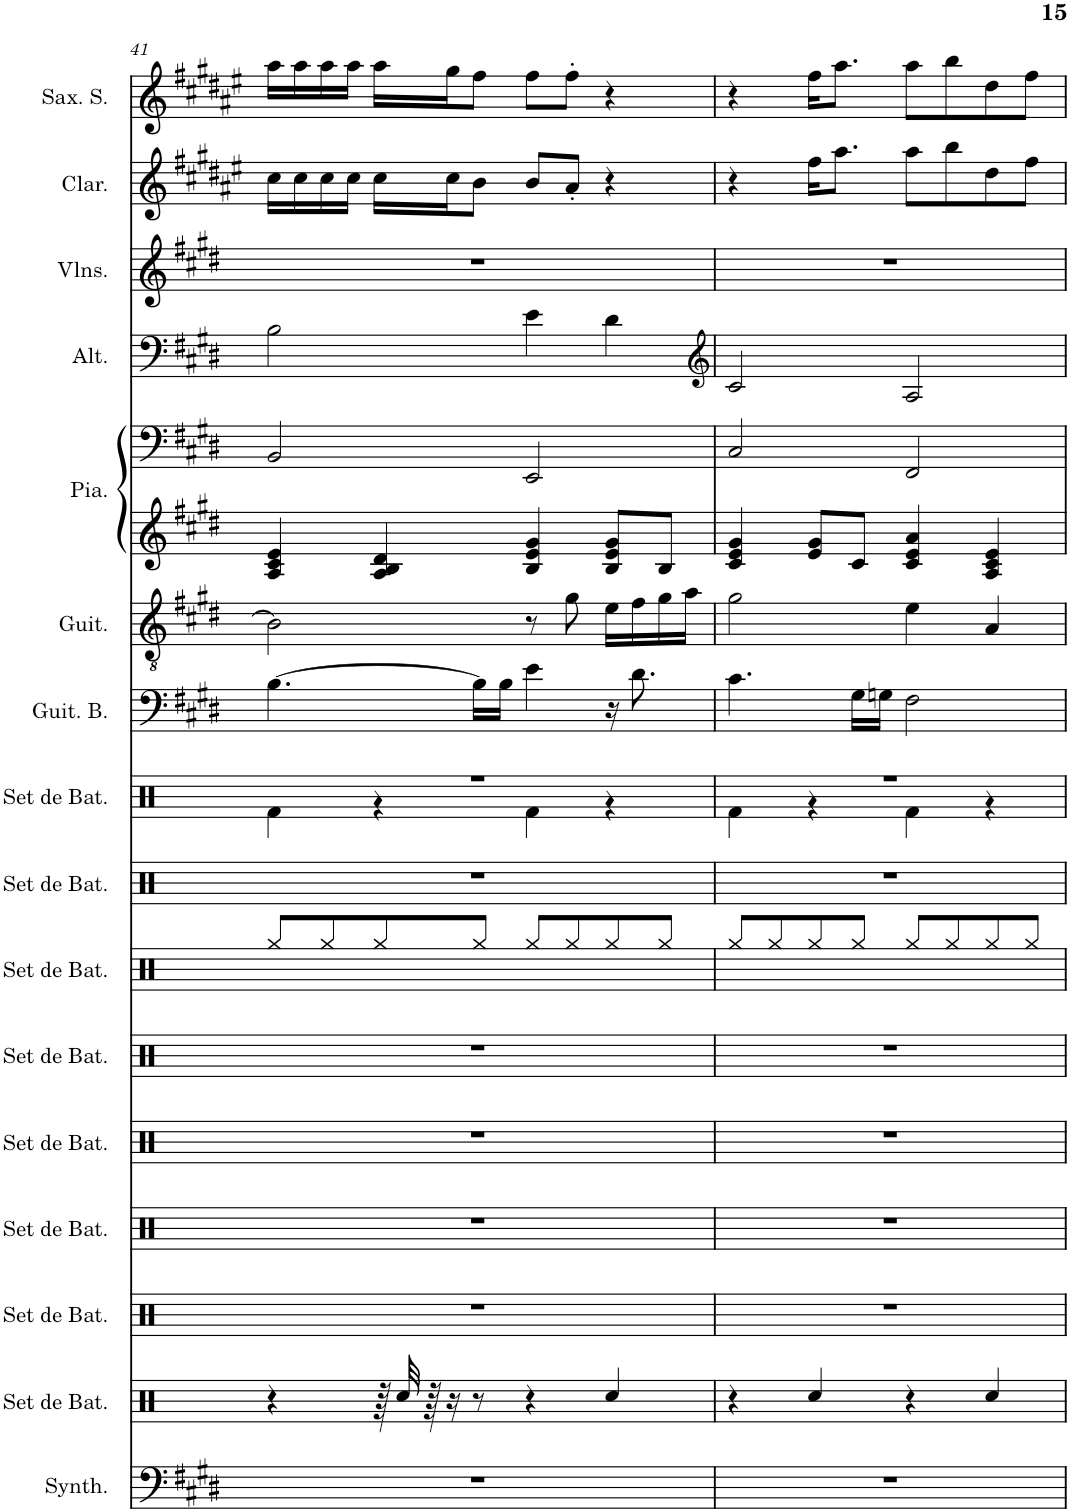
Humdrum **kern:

**kern	**kern	**kern	**kern	**kern	**kern	**kern	**kern	**kern	**kern	**kern	**kern	**kern	**kern	**kern	**kern	**kern
*part16	*part15	*part14	*part13	*part12	*part11	*part10	*part9	*part8	*part7	*part6	*part5	*part5	*part4	*part3	*part2	*part1
*staff17	*staff16	*staff15	*staff14	*staff13	*staff12	*staff11	*staff10	*staff9	*staff8	*staff7	*staff6	*staff5	*staff4	*staff3	*staff2	*staff1
*I"Synthétiseur de cuivres, synth2 | cello/EP/brass	*I"Set de batterie, snare	*I"Set de batterie, midtom	*I"Set de batterie, lowtom	*I"Set de batterie, lowesttom	*I"Set de batterie, hitom	*I"Set de batterie, hihat	*I"Set de batterie, crash	*I"Set de batterie, kick	*I"Guitare Basse, bass | synth bass	*I"Guitare Acoustique	*I"Piano, sunth4 | left   piano	*	*I"Altos	*I"Violons	*I"Clarinette	*I"Saxophone Soprano
*I'Synth.	*I'Set de Bat.	*I'Set de Bat.	*I'Set de Bat.	*I'Set de Bat.	*I'Set de Bat.	*I'Set de Bat.	*I'Set de Bat.	*I'Set de Bat.	*I'Guit. B.	*I'Guit.	*I'Pia.	*	*I'Alt.	*I'Vlns.	*I'Clar.	*I'Sax. S.
!!LO:PB:g=z
*clefF4	*clefX	*clefX	*clefX	*clefX	*clefX	*clefX	*clefX	*clefX	*clefF4	*clefGv2	*clefG2	*clefF4	*clefF4	*clefG2	*clefG2	*clefG2
*	*	*	*	*	*	*	*	*	*Trd7c12	*	*	*	*	*	*Trd1c2	*Trd1c2
*k[f#c#g#d#]	*k[]	*k[]	*k[]	*k[]	*k[]	*k[]	*k[]	*k[]	*k[f#c#g#d#]	*k[f#c#g#d#]	*k[f#c#g#d#]	*k[f#c#g#d#]	*k[f#c#g#d#]	*k[f#c#g#d#]	*k[f#c#g#d#a#e#]	*k[f#c#g#d#a#e#]
*M4/4	*M4/4	*M4/4	*M4/4	*M4/4	*M4/4	*M4/4	*M4/4	*M4/4	*M4/4	*M4/4	*M4/4	*M4/4	*M4/4	*M4/4	*M4/4	*M4/4
=41	=41	=41	=41	=41	=41	=41	=41	=41	=41	=41	=41	=41	=41	=41	=41	=41
*	*	*	*	*	*	*	*	*^	*	*	*	*	*	*	*	*
1r	4r	1r	1r	1r	1r	8Rgg/L	1r	1r	4Rf\	[4.B\	2B\]	4A/ 4c#/ 4e/	2BB/	2B\	1r	16cc#\LL	16aa#\LL
.	.	.	.	.	.	.	.	.	.	.	.	.	.	.	.	16cc#\	16aa#\
.	.	.	.	.	.	8Rgg/	.	.	.	.	.	.	.	.	.	16cc#\	16aa#\
.	.	.	.	.	.	.	.	.	.	.	.	.	.	.	.	16cc#\JJ	16aa#\JJ
.	64r	.	.	.	.	8Rgg/	.	.	4r	.	.	4A/ 4B/ 4d#/	.	.	.	16cc#\LL	16aa#\LL
.	32Rcc/	.	.	.	.	.	.	.	.	.	.	.	.	.	.	.	.
.	64r	.	.	.	.	.	.	.	.	.	.	.	.	.	.	.	.
.	16r	.	.	.	.	.	.	.	.	.	.	.	.	.	.	16cc#\J	16gg#\J
.	8r	.	.	.	.	8Rgg/J	.	.	.	16B\LL]	.	.	.	.	.	8b\J	8ff#\J
.	.	.	.	.	.	.	.	.	.	16B\JJ	.	.	.	.	.	.	.
.	4r	.	.	.	.	8Rgg/L	.	.	4Rf\	4e\	8r	4B/ 4e/ 4g#/	2EE/	4e\	.	8b/L	8ff#\L
.	.	.	.	.	.	8Rgg/	.	.	.	.	8g#\	.	.	.	.	8a#'/J	8ff#'\J
.	4Rcc/	.	.	.	.	8Rgg/	.	.	4r	16r	16e\LL	8B/ 8e/ 8g#/L	.	4d#\	.	4r	4r
.	.	.	.	.	.	.	.	.	.	8.d#\	16f#\	.	.	.	.	.	.
.	.	.	.	.	.	8Rgg/J	.	.	.	.	16g#\	8B/J	.	.	.	.	.
.	.	.	.	.	.	.	.	.	.	.	16a\JJ	.	.	.	.	.	.
=42	=42	=42	=42	=42	=42	=42	=42	=42	=42	=42	=42	=42	=42	=42	=42	=42	=42
*	*	*	*	*	*	*	*	*	*	*	*	*	*	*clefG2	*	*	*
1r	4r	1r	1r	1r	1r	8Rgg/L	1r	1r	4Rf\	4.c#\	2g#\	4c#/ 4e/ 4g#/	2C#/	2c#/	1r	4r	4r
.	.	.	.	.	.	8Rgg/	.	.	.	.	.	.	.	.	.	.	.
.	4Rcc/	.	.	.	.	8Rgg/	.	.	4r	.	.	8e/ 8g#/L	.	.	.	16ff#\KL	16ff#\KL
.	.	.	.	.	.	.	.	.	.	.	.	.	.	.	.	8.aa#\J	8.aa#\J
.	.	.	.	.	.	8Rgg/J	.	.	.	16G#\LL	.	8c#/J	.	.	.	.	.
.	.	.	.	.	.	.	.	.	.	16Gn\JJ	.	.	.	.	.	.	.
.	4r	.	.	.	.	8Rgg/L	.	.	4Rf\	2F#\	4e\	4c#/ 4e/ 4a/	2FF#/	2A/	.	8aa#\L	8aa#\L
.	.	.	.	.	.	8Rgg/	.	.	.	.	.	.	.	.	.	8bb\	8bb\
.	4Rcc/	.	.	.	.	8Rgg/	.	.	4r	.	4A/	4A/ 4c#/ 4e/	.	.	.	8dd#\	8dd#\
.	.	.	.	.	.	8Rgg/J	.	.	.	.	.	.	.	.	.	8ff#\J	8ff#\J
*	*	*	*	*	*	*	*	*v	*v	*	*	*	*	*	*	*	*
=	=	=	=	=	=	=	=	=	=	=	=	=	=	=	=	=
*-	*-	*-	*-	*-	*-	*-	*-	*-	*-	*-	*-	*-	*-	*-	*-	*-
